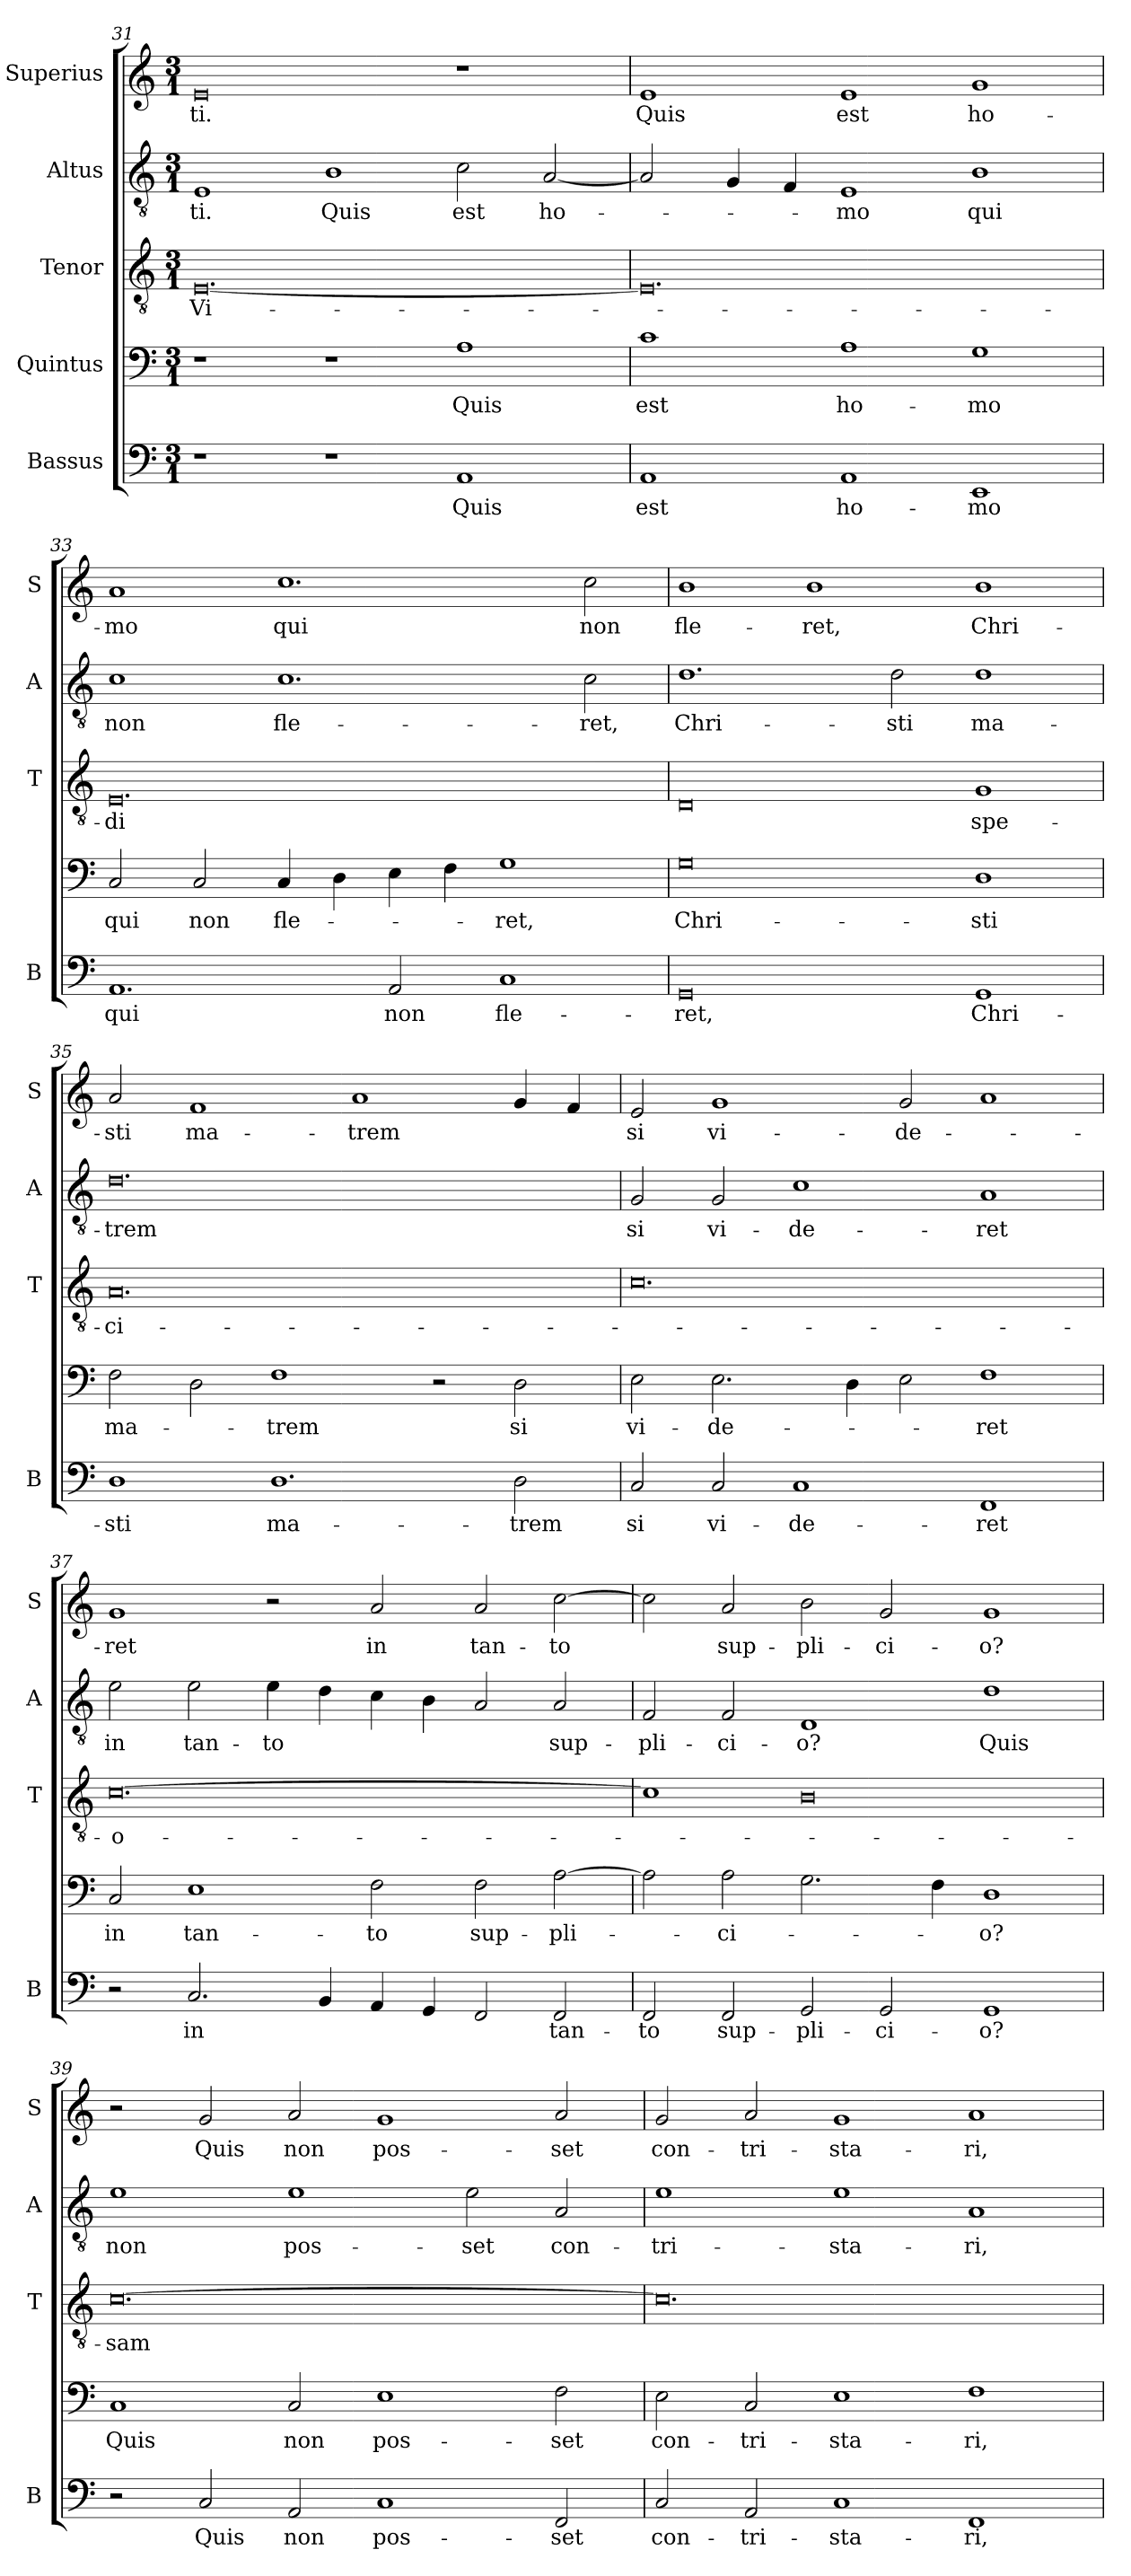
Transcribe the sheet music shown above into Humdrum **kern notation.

**kern	**text	**kern	**text	**kern	**text	**kern	**text	**kern	**text
*part5	*part5	*part4	*part4	*part3	*part3	*part2	*part2	*part1	*part1
*staff5	*staff5	*staff4	*staff4	*staff3	*staff3	*staff2	*staff2	*staff1	*staff1
*I"Bassus	*	*I"Quintus	*	*I"Tenor	*	*I"Altus	*	*I"Superius	*
*I'B	*	*	*	*I'T	*	*I'A	*	*I'S	*
*clefF4	*	*clefF4	*	*clefGv2	*	*clefGv2	*	*clefG2	*
*k[]	*	*k[]	*	*k[]	*	*k[]	*	*k[]	*
*M3/1	*	*M3/1	*	*M3/1	*	*M3/1	*	*M3/1	*
=31	=31	=31	=31	=31	=31	=31	=31	=31	=31
1r	.	1r	.	[0.E	Vi-	1E	-ti.	0e	-ti.
1r	.	1r	.	.	.	1B	Quis	.	.
!	!LO:LY:i	!	!	!	!	!	!	!	!
1AA	Quis	1A	Quis	.	.	2c	est	1r	.
.	.	.	.	.	.	[2A	ho-	.	.
=32	=32	=32	=32	=32	=32	=32	=32	=32	=32
!	!LO:LY:i	!	!	!	!	!	!	!	!
1AA	est	1c	est	0.E]	.	2A]	.	1e	Quis
.	.	.	.	.	.	4G	.	.	.
.	.	.	.	.	.	4F	.	.	.
!	!LO:LY:i	!	!	!	!	!	!	!	!
1AA	ho-	1A	ho-	.	.	1E	-mo	1e	est
!	!LO:LY:i	!	!	!	!	!	!	!	!
1EE	-mo	1G	-mo	.	.	1B	qui	1g	ho-
=33	=33	=33	=33	=33	=33	=33	=33	=33	=33
!	!LO:LY:i	!	!	!	!	!	!	!	!
1.AA	qui	2C	qui	0.E	-di	1c	non	1a	-mo
.	.	2C	non	.	.	.	.	.	.
.	.	4C	fle-	.	.	1.c	fle-	1.cc	qui
.	.	4D	.	.	.	.	.	.	.
!	!LO:LY:i	!	!	!	!	!	!	!	!
2AA	non	4E	.	.	.	.	.	.	.
.	.	4F	.	.	.	.	.	.	.
!	!LO:LY:i	!	!	!	!	!	!	!	!
1C	fle-	1G	-ret,	.	.	.	.	.	.
.	.	.	.	.	.	2c	-ret,	2cc	non
=34	=34	=34	=34	=34	=34	=34	=34	=34	=34
!	!LO:LY:i	!	!	!	!	!	!	!	!
0GG	-ret,	0G	Chri-	0D	.	1.d	Chri-	1b	fle-
.	.	.	.	.	.	.	.	1b	-ret,
.	.	.	.	.	.	2d	-sti	.	.
!	!LO:LY:i	!	!	!	!	!	!	!	!
1GG	Chri-	1D	-sti	1G	spe-	1d	ma-	1b	Chri-
=35	=35	=35	=35	=35	=35	=35	=35	=35	=35
!	!LO:LY:i	!	!	!	!	!	!	!	!
1D	-sti	2F	ma-	0.A	-ci-	0.d	-trem	2a	-sti
.	.	2D	.	.	.	.	.	1f	ma-
!	!LO:LY:i	!	!	!	!	!	!	!	!
1.D	ma-	1F	-trem	.	.	.	.	.	.
.	.	.	.	.	.	.	.	1a	-trem
.	.	2r	.	.	.	.	.	.	.
!	!LO:LY:i	!	!	!	!	!	!	!	!
2D	-trem	2D	si	.	.	.	.	4g	.
.	.	.	.	.	.	.	.	4f	.
=36	=36	=36	=36	=36	=36	=36	=36	=36	=36
!	!LO:LY:i	!	!	!	!	!	!	!	!
2C	si	2E	vi-	0.c	.	2G	si	2e	si
!	!LO:LY:i	!	!	!	!	!	!	!	!
2C	vi-	2.E	-de-	.	.	2G	vi-	1g	vi-
!	!LO:LY:i	!	!	!	!	!	!	!	!
1C	-de-	.	.	.	.	1c	-de-	.	.
.	.	4D	.	.	.	.	.	.	.
.	.	2E	.	.	.	.	.	2g	-de-
!	!LO:LY:i	!	!	!	!	!	!	!	!
1FF	-ret	1F	-ret	.	.	1A	-ret	1a	.
=37	=37	=37	=37	=37	=37	=37	=37	=37	=37
2r	.	2C	in	[0.c	-o-	2e	in	1g	-ret
!	!LO:LY:i	!	!	!	!	!	!	!	!
2.C	in	1E	tan-	.	.	2e	tan-	.	.
.	.	.	.	.	.	4e	-to	2r	.
4BB	.	.	.	.	.	4d	.	.	.
4AA	.	2F	-to	.	.	4c	.	2a	in
4GG	.	.	.	.	.	4B	.	.	.
2FF	.	2F	sup-	.	.	2A	.	2a	tan-
!	!LO:LY:i	!	!	!	!	!	!	!	!
2FF	tan-	[2A	-pli-	.	.	2A	sup-	[2cc	-to
=38	=38	=38	=38	=38	=38	=38	=38	=38	=38
!	!LO:LY:i	!	!	!	!	!	!	!	!
2FF	-to	2A]	.	1c]	.	2F	-pli-	2cc]	.
!	!LO:LY:i	!	!	!	!	!	!	!	!
2FF	sup-	2A	-ci-	.	.	2F	-ci-	2a	sup-
!	!LO:LY:i	!	!	!	!	!	!	!	!
2GG	-pli-	2.G	.	0B	.	1D	-o?	2b	-pli-
!	!LO:LY:i	!	!	!	!	!	!	!	!
2GG	-ci-	.	.	.	.	.	.	2g	-ci-
.	.	4F	.	.	.	.	.	.	.
!	!LO:LY:i	!	!	!	!	!	!	!	!
1GG	-o?	1D	-o?	.	.	1d	Quis	1g	-o?
=39	=39	=39	=39	=39	=39	=39	=39	=39	=39
2r	.	1C	Quis	[0.c	-sam	1e	non	2r	.
!	!LO:LY:i	!	!	!	!	!	!	!	!
2C	Quis	.	.	.	.	.	.	2g	Quis
!	!LO:LY:i	!	!	!	!	!	!	!	!
2AA	non	2C	non	.	.	1e	pos-	2a	non
!	!LO:LY:i	!	!	!	!	!	!	!	!
1C	pos-	1E	pos-	.	.	.	.	1g	pos-
.	.	.	.	.	.	2e	-set	.	.
!	!LO:LY:i	!	!	!	!	!	!	!	!
2FF	-set	2F	-set	.	.	2A	con-	2a	-set
=40	=40	=40	=40	=40	=40	=40	=40	=40	=40
!	!LO:LY:i	!	!	!	!	!	!	!	!
2C	con-	2E	con-	0.c]	.	1e	-tri-	2g	con-
!	!LO:LY:i	!	!	!	!	!	!	!	!
2AA	-tri-	2C	-tri-	.	.	.	.	2a	-tri-
!	!LO:LY:i	!	!	!	!	!	!	!	!
1C	-sta-	1E	-sta-	.	.	1e	-sta-	1g	-sta-
!	!LO:LY:i	!	!	!	!	!	!	!	!
1FF	-ri,	1F	-ri,	.	.	1A	-ri,	1a	-ri,
=	=	=	=	=	=	=	=	=	=
*-	*-	*-	*-	*-	*-	*-	*-	*-	*-
